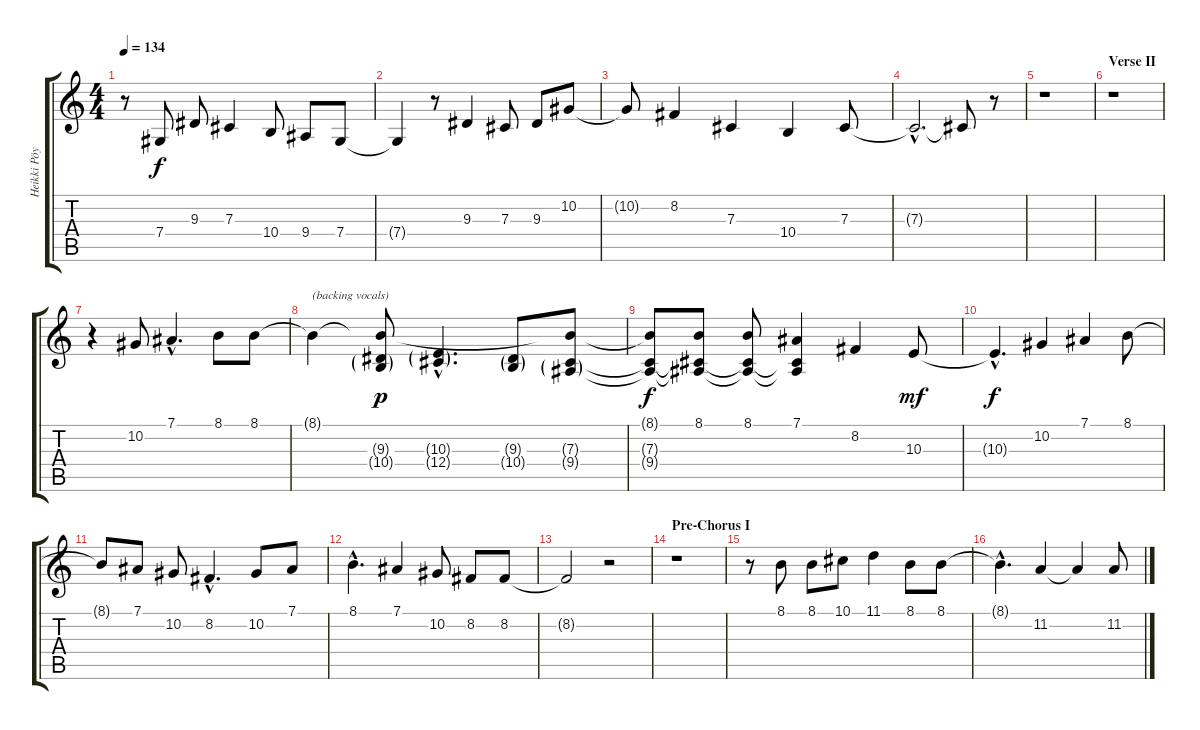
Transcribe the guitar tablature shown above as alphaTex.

\track ("Heikki Pöyhiä - Vocals" "Heikki Pöy") {instrument lead2sawtooth}
\staff {score tabs}
\tuning (Eb4 Bb3 Gb3 Db3 Ab2 Eb2) {hide}
\ts (4 4)
\tempo 134
\clef g2
\ks c
r.8{dy f} 7.4.8 9.3.8 7.3.4 10.4.8 9.4.8 7.4.8 |
7.4{t}.4 r.8 9.3.4 7.3.8 9.3.8 10.2.8 |
10.2{t}.8 8.2.4 7.3.4 10.4.4 7.3.8 |
7.3{hac t}.2{d} 7.3{t}.8 r.8 |
r.1 |
\section ("" "Verse II")
r.1 |
r.4 10.2.8 7.1{hac}.4{d} 8.1.8 8.1.8 |
8.1{t}.4{txt "(backing vocals)"} (8.1{t} 9.3{g} 10.4{g}).8{dy p} (10.3{g hac} 12.4{g hac}).4{d} (9.3{g} 10.4{g}).8 (8.1{t} 7.3{g} 9.4{g}).8 |
(8.1{t} 7.3{t} 9.4{t}).8{dy f} (8.1 7.3{t} 9.4{t}).8 (8.1 7.3{t} 9.4{t}).8 (7.1 7.3{t} 9.4{t}).4 8.2.4 10.3.8{dy mf} |
10.3{hac t}.4{d dy f} 10.2.4 7.1.4 8.1.8 |
8.1{t}.8 7.1.8 10.2.8 8.2{hac}.4{d} 10.2.8 7.1.8 |
8.1{hac}.4{d} 7.1.4 10.2.8 8.2.8 8.2.8 |
8.2{t}.2 r.2 |
\section ("" "Pre-Chorus I")
r.1 |
r.8 8.1.8 8.1.8 10.1.8 11.1.4 8.1.8 8.1.8 |
8.1{hac t}.4{d} 11.2.4 11.2{t}.4 11.2.8
